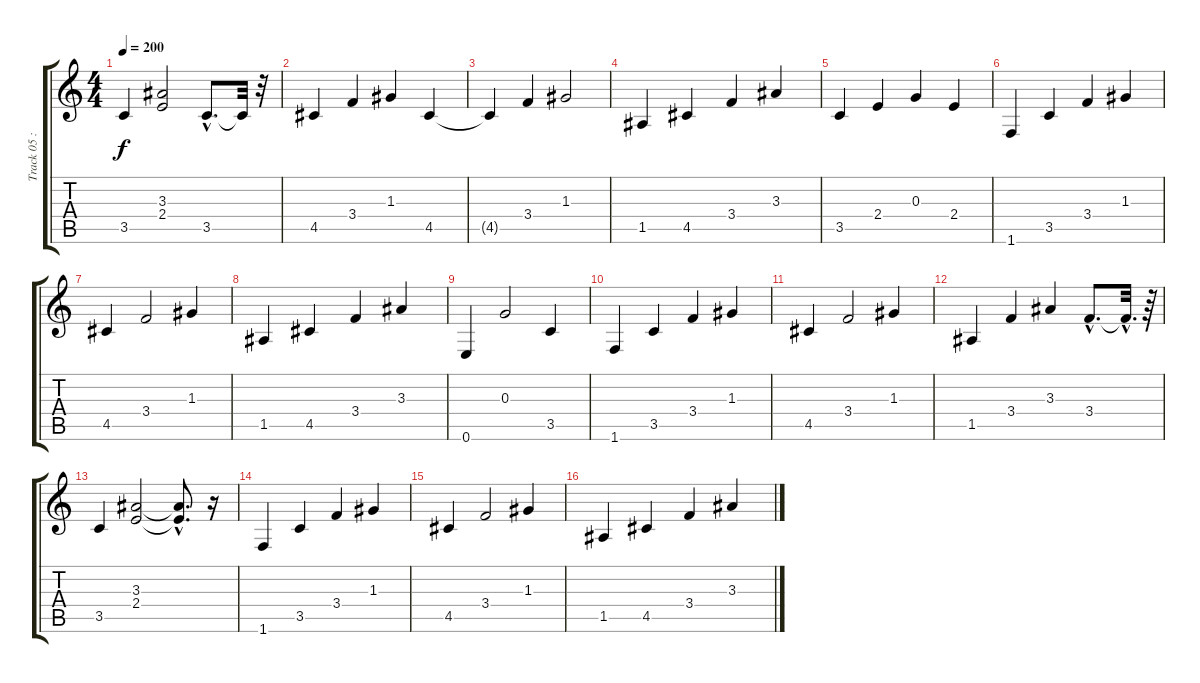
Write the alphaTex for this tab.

\track ("Track 05 : unspecified" "Track 05 :") {instrument acousticguitarnylon}
\staff {score tabs}
\tuning (E4 B3 G3 D3 A2 E2) {hide}
\ts (4 4)
\tempo 200
\clef g2
\ks c
3.5{t}.4{dy f} (3.3 2.4).2 3.5{hac}.8{d} 3.5{t}.32 r.32 |
4.5.4 3.4.4 1.3.4 4.5.4 |
4.5{t}.4 3.4.4 1.3.2 |
1.5.4 4.5.4 3.4.4 3.3.4 |
3.5.4 2.4.4 0.3.4 2.4.4 |
1.6.4 3.5.4 3.4.4 1.3.4 |
4.5.4 3.4.2 1.3.4 |
1.5.4 4.5.4 3.4.4 3.3.4 |
0.6.4 0.3.2 3.5.4 |
1.6.4 3.5.4 3.4.4 1.3.4 |
4.5.4 3.4.2 1.3.4 |
1.5.4 3.4.4 3.3.4 3.4{hac}.8{d} 3.4{hac t}.32{d} r.64 |
3.5.4 (3.3 2.4).2 (3.3{hac t} 2.4{hac t}).8{d} r.16 |
1.6.4 3.5.4 3.4.4 1.3.4 |
4.5.4 3.4.2 1.3.4 |
1.5.4 4.5.4 3.4.4 3.3.4
